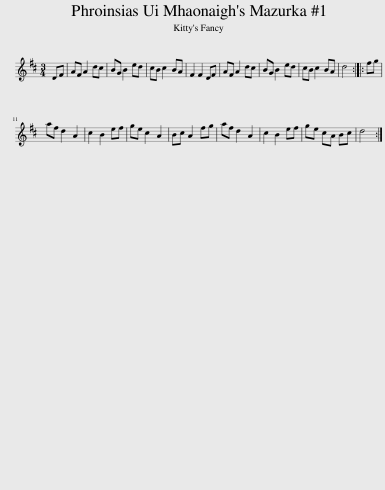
X:1
L:1/8
M:3/4
I:linebreak $
K:D
V:1 treble
V:1
 DF | AF A2 dc | BG B2 ed | cB c2 BA | F2 F2 DF | %5
 AF A2 dc | BG B2 ed | cB c2 BA | d4 :: fg |$ %10
 af d2 A2 | c2 B2 ef | ge c2 A2 | Bc A2 fg | af d2 A2 | %15
 c2 B2 ef | ge cA Bc | d4 :| %18
